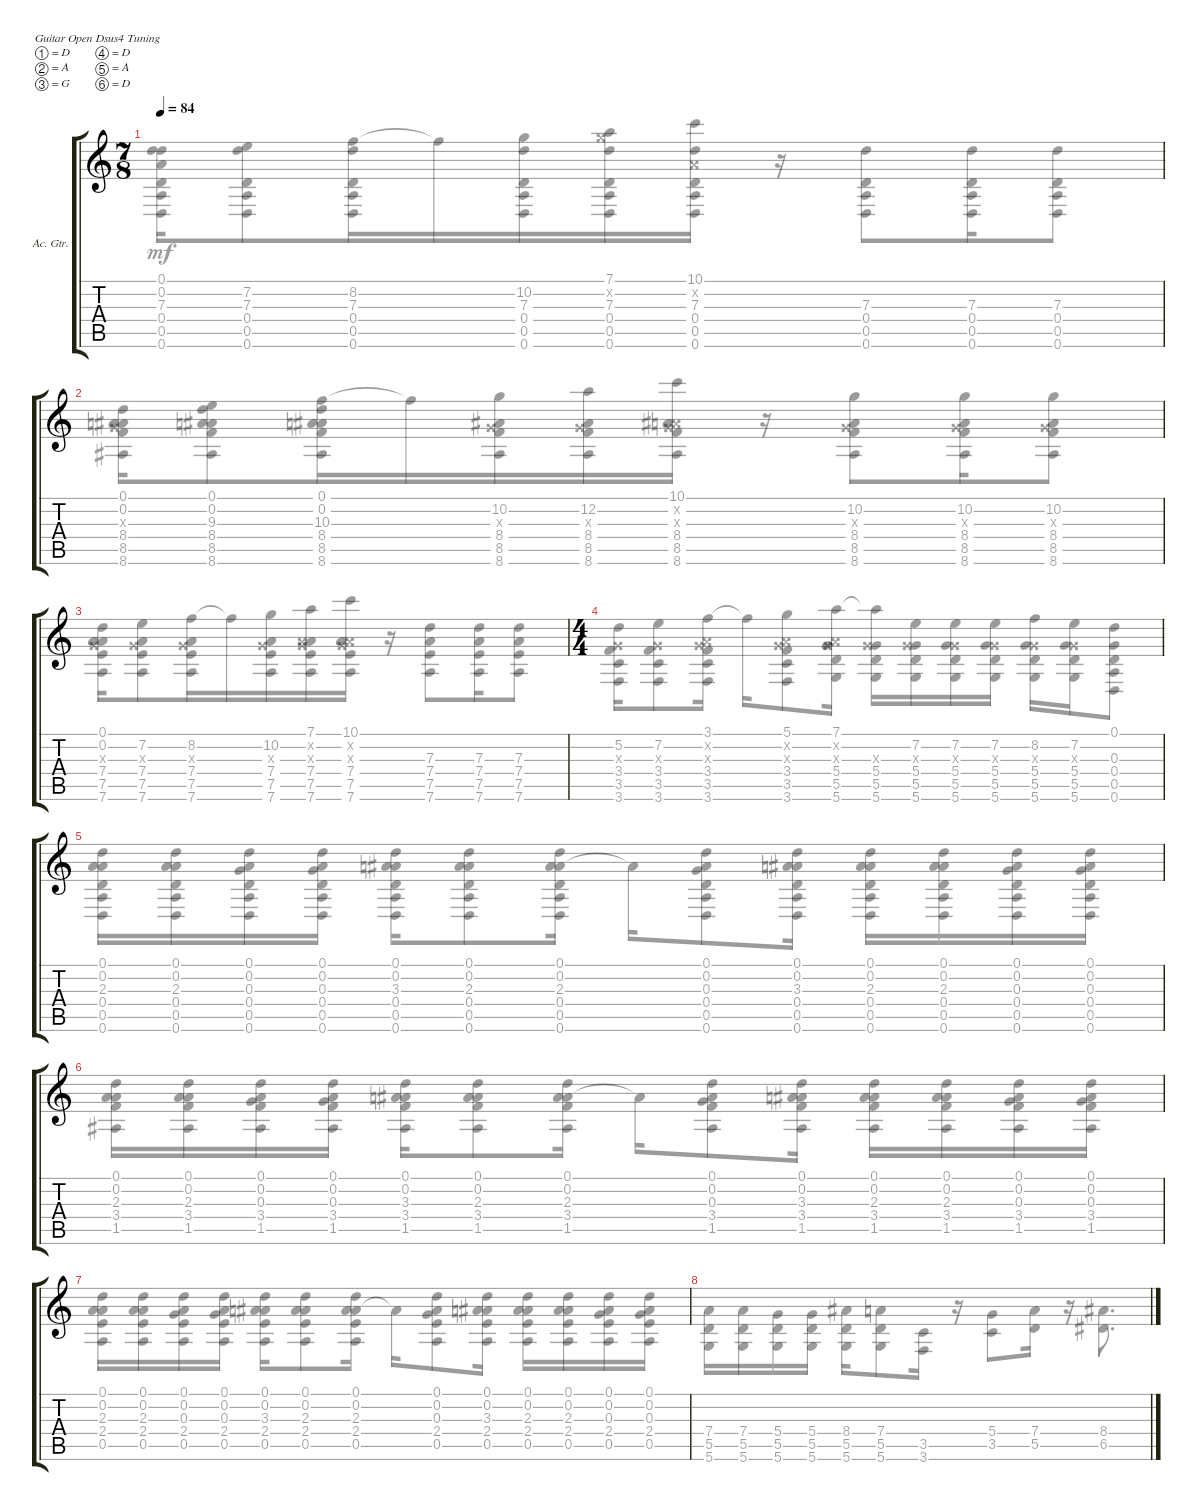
\defaultSystemsLayout 4
\bracketExtendMode groupsimilarinstruments
\firstSystemTrackNameOrientation horizontal
\otherSystemsTrackNameOrientation horizontal
\track ("Acoustic Guitar" "Ac. Gtr.") {instrument acousticguitarsteel}
\staff {score tabs}
\tuning (D4 A3 G3 D3 A2 D2)
\voice
\ts (7 8)
\tempo 84
\clef g2
\scale
0.483978
\ks c
|
\scale
0.506185 |
\scale
0.493524 |
\ts (4 4)
|
|
\scale
0.500108 |
\scale
0.499632 |
\voice
\clef g2
\ottava regular
\simile none
\scale
0.483978
\ks c
(0.1 0.2 7.3 0.4 0.5 0.6).16{dy mf} (7.2 0.6 0.5 0.4 7.3).8 (8.2 7.3 0.4 0.5 0.6).16 8.2{t}.16 (10.2 0.6 0.5 0.4 7.3).16 (7.1 0.6 0.5 0.4 7.3 10.2{x}).16 (10.1 0.2{x} 7.3 0.4 0.5 0.6).16 r.16 (7.3 0.6 0.5 0.4).8 (7.3 0.4 0.5 0.6).16 (0.6 0.5 0.4 7.3).8 |
\scale
0.506185 (0.1 8.6 8.5 8.4 0.2 0.3{x}).16 (9.3 8.4 8.5 8.6 0.2 0.1).8 (10.3 8.6 8.5 8.4 0.1 0.2).16 10.3{t}.16 (10.2 8.4 0.3{x} 8.5 8.6).16 (12.2 0.3{x} 8.4 8.5 8.6).16 (10.1 0.3{x} 0.2{x} 8.4 8.5 8.6).16 r.16 (10.2 0.3{x} 8.4 8.6 8.5).8 (8.5 8.4 8.6 10.2 0.3{x}).16 (8.6 8.5 8.4 10.2 0.3{x}).8 |
\scale
0.493524 (0.1 7.4 7.5 7.6 0.3{x} 0.2).16 (7.2 0.3{x} 7.4 7.5 7.6).8 (8.2 7.6 7.5 7.4 0.3{x}).16 8.2{t}.16 (10.2 0.3{x} 7.4 7.5 7.6).16 (7.1 7.6 7.5 7.4 0.3{x} 0.2{x}).16 (10.1 0.2{x} 0.3{x} 7.4 7.5 7.6).16 r.16 (7.3 7.6 7.5 7.4).8 (7.4 7.5 7.6 7.3).16 (7.6 7.5 7.4 7.3).8 |
(5.2 3.6 3.5 3.4 0.3{x}).16 (7.2 0.3{x} 3.4 3.5 3.6).8 (3.1 3.6 3.5 3.4 0.3{x} 0.2{x}).16 3.1{t}.16 (5.1 0.2{x} 0.3{x} 3.4 3.5 3.6).8 (7.1 5.6 5.5 5.4 0.3{x} 0.2{x}).16 (7.1{t} 5.6 5.5 5.4 0.3{x}).16 (7.2 5.6 5.5 5.4 0.3{x}).16 (7.2 0.3{x} 5.4 5.5 5.6).16 (7.2 0.3{x} 5.6 5.5 5.4).16 (8.2 0.3{x} 5.4 5.5 5.6).16 (7.2 0.3{x} 5.4 5.5 5.6).16 (0.1 0.6 0.5 0.4 0.3).8 |
(2.3 0.1 0.2 0.4 0.5 0.6).16 (2.3 0.2 0.1 0.6 0.5 0.4).16 (0.3 0.2 0.1 0.4 0.6 0.5).16 (0.3 0.2 0.1 0.4 0.6 0.5).16 (3.3 0.2 0.1 0.4 0.6 0.5).16 (2.3 0.2 0.1 0.4 0.6 0.5).8 (2.3 0.2 0.1 0.4 0.6 0.5).16 2.3{t}.16 (0.3 0.2 0.1 0.4 0.6 0.5).8 (3.3 0.2 0.1 0.4 0.6 0.5).16 (2.3 0.2 0.1 0.4 0.6 0.5).16 (2.3 0.2 0.1 0.4 0.6 0.5).16 (0.3 0.2 0.1 0.4 0.6 0.5).16 (0.3 0.2 0.1 0.4 0.5 0.6).16 |
\scale
0.500108 (0.1 0.2 3.4 1.5 2.3).16 (0.1 3.4 1.5 2.3 0.2).16 (0.3 0.2 0.1 3.4 1.5).16 (0.3 0.2 0.1 3.4 1.5).16 (3.3 0.2 0.1 3.4 1.5).16 (2.3 0.2 0.1 3.4 1.5).8 (2.3 0.2 0.1 3.4 1.5).16 2.3{t}.16 (0.3 0.2 0.1 3.4 1.5).8 (3.3 0.2 0.1 3.4 1.5).16 (2.3 0.2 0.1 3.4 1.5).16 (2.3 0.2 0.1 3.4 1.5).16 (0.3 0.2 0.1 3.4 1.5).16 (0.3 0.2 0.1 3.4 1.5).16 |
\scale
0.499632 (2.3 0.5 2.4 0.2 0.1).16 (2.3 0.5 2.4 0.2 0.1).16 (0.3 0.5 2.4 0.2 0.1).16 (0.3 0.5 2.4 0.2 0.1).16 (3.3 0.5 2.4 0.2 0.1).16 (2.3 0.5 2.4 0.2 0.1).8 (2.3 0.5 2.4 0.2 0.1).16 2.3{t}.16 (0.3 0.5 2.4 0.2 0.1).8 (3.3 0.5 2.4 0.2 0.1).16 (2.3 0.5 2.4 0.2 0.1).16 (2.3 0.5 2.4 0.2 0.1).16 (0.3 0.5 2.4 0.2 0.1).16 (0.3 0.5 2.4 0.2 0.1).16 |
(7.4 5.6 5.5).16 (7.4 5.5 5.6).16 (5.4 5.5 5.6).16 (5.4 5.5 5.6).16 (8.4 5.5 5.6).16 (7.4 5.5 5.6).8 (3.6 3.5).16 r.16 (5.4 3.5).8 (7.4 5.5).16 r.16 (8.4 6.5).8{d}
